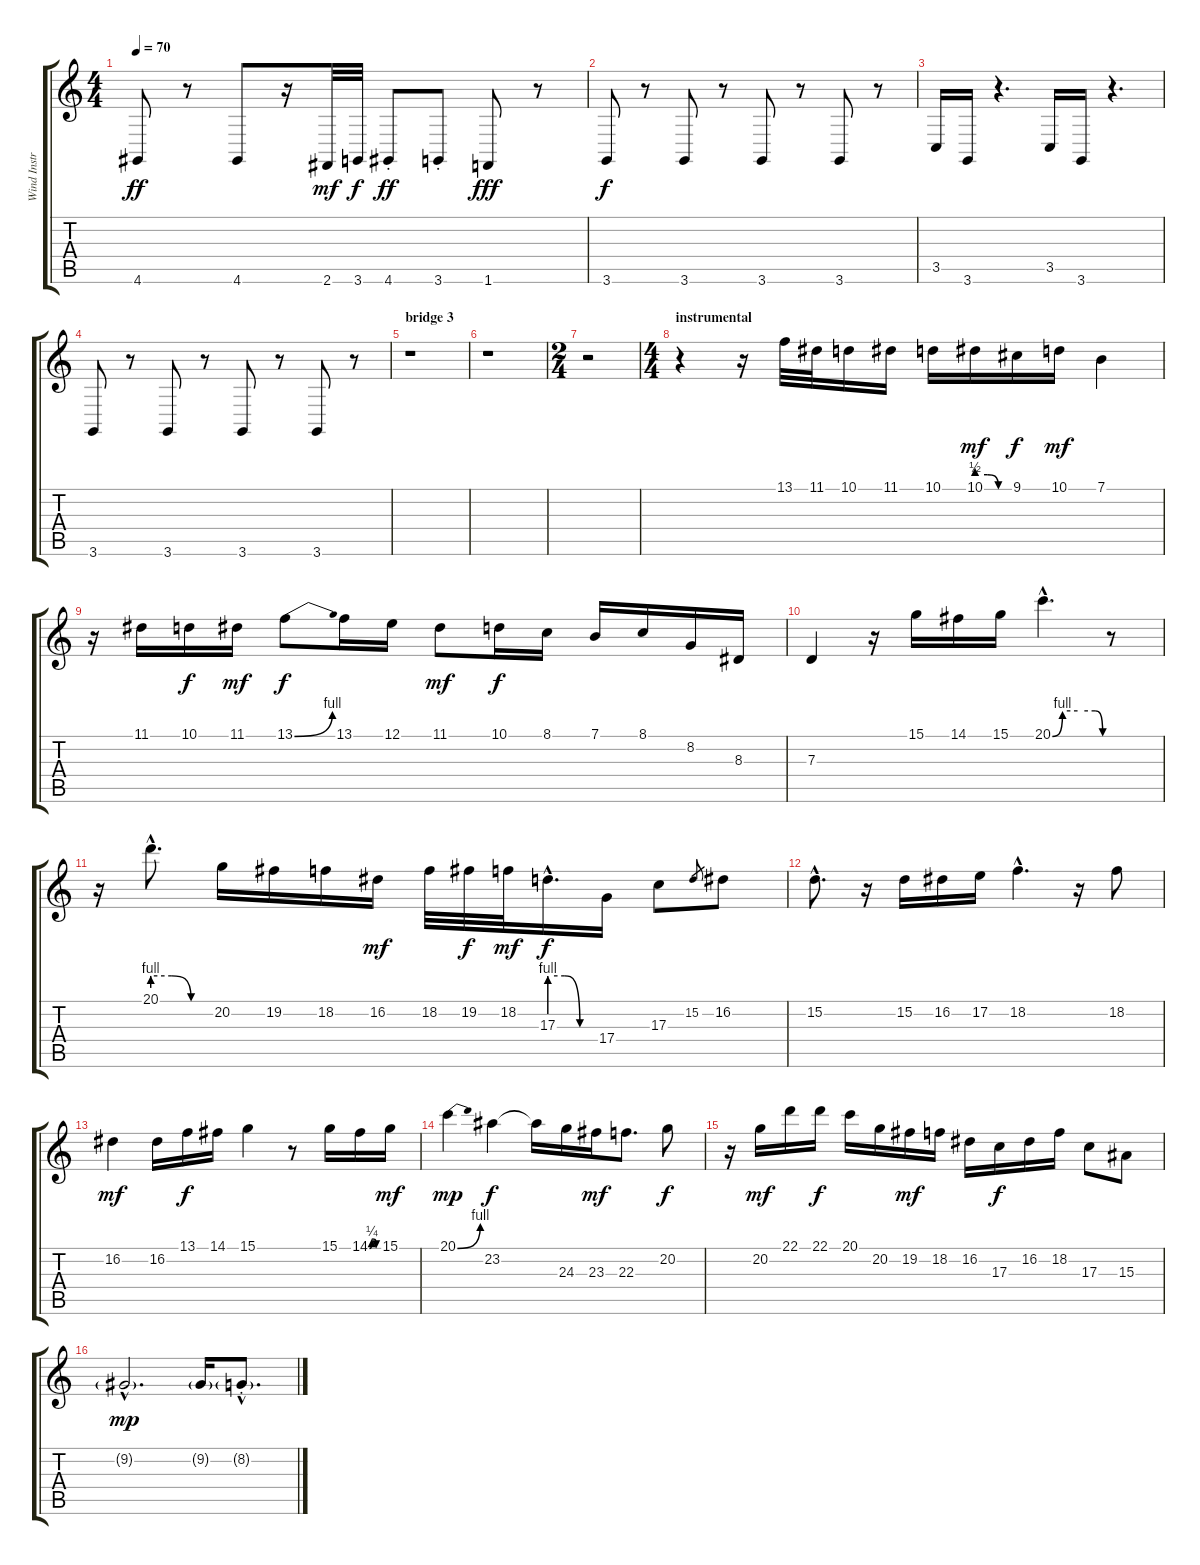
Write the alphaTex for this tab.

\track ("Wind Instruments (Heliwell)" "Wind Instr") {instrument clarinet}
\staff {score tabs}
\tuning (E4 B3 G3 D3 A2 E2) {hide}
\ts (4 4)
\tempo 70
\clef g2
\ks c
4.6.8{dy ff} r.8 4.6.8 r.16 2.6.32{dy mf} 3.6.32{dy f} 4.6{st}.8{dy ff} 3.6{st}.8 1.6.8{dy fff} r.8 |
3.6.8{dy f} r.8 3.6.8 r.8 3.6.8 r.8 3.6.8 r.8 |
3.5.16 3.6.16 r.4{d} 3.5.16 3.6.16 r.4{d} |
3.6.8 r.8 3.6.8 r.8 3.6.8 r.8 3.6.8 r.8 |
\section ("" "bridge 3")
r.1 |
r.1 |
\ts (2 4)
r.2 |
\ts (4 4)
\section ("" "instrumental")
r.4 r.16 13.1.32 11.1.32 10.1.16 11.1.16 10.1.16 10.1{be (custom 0 2 20 2 40 0 60 0)}.16{dy mf} 9.1.16{dy f} 10.1.16{dy mf} 7.1.4 |
r.16 11.1.16 10.1.16{dy f} 11.1.16{dy mf} 13.1{be (bend 0 0 60 4)}.8{dy f} 13.1.16 12.1.16 11.1.8{dy mf} 10.1.16{dy f} 8.1.16 7.1.16 8.1.16 8.2.16 8.3.16 |
7.3.4 r.16 15.1.16 14.1.16 15.1.16 20.1{be (custom 0 0 12 4 30 4 51 4 60 0) hac}.4{d} r.8 |
r.16 20.1{be (custom 0 4 20 4 40 0 60 0) hac}.8{d} 20.2.16 19.2.16 18.2.16 16.2.16{dy mf} 18.2.32 19.2.32{dy f} 18.2.32{dy mf} 17.3{be (custom 0 4 20 4 40 0 60 0) hac}.16{d dy f} 17.4.16 17.3.8 15.2.8{gr} 16.2.8 |
15.2{hac}.8{d} r.16 15.2.16 16.2.16 17.2.16 18.2{hac}.4{d} r.16 18.2.8 |
16.2.4{dy mf} 16.2.16 13.1.16{dy f} 14.1.16 15.1.4 r.8 15.1.16 14.1{be (custom 0 0 15 1 30 1 45 0 60 0)}.16 15.1.16{dy mf} |
20.1{be (bend 0 0 60 4)}.4{dy mp} 23.2.4{dy f} 23.2{t}.16 24.3.16 23.3.16{dy mf} 22.3.8{d} 20.2.8{dy f} |
r.16 20.2.16{dy mf} 22.1.16 22.1.16{dy f} 20.1.16 20.2.16 19.2.16{dy mf} 18.2.16 16.2.16 17.3.16{dy f} 16.2.16 18.2.16 17.3.8 15.3.8 |
9.2{g hac}.2{d dy mp} 9.2{g}.16 8.2{g hac st}.8{d}
